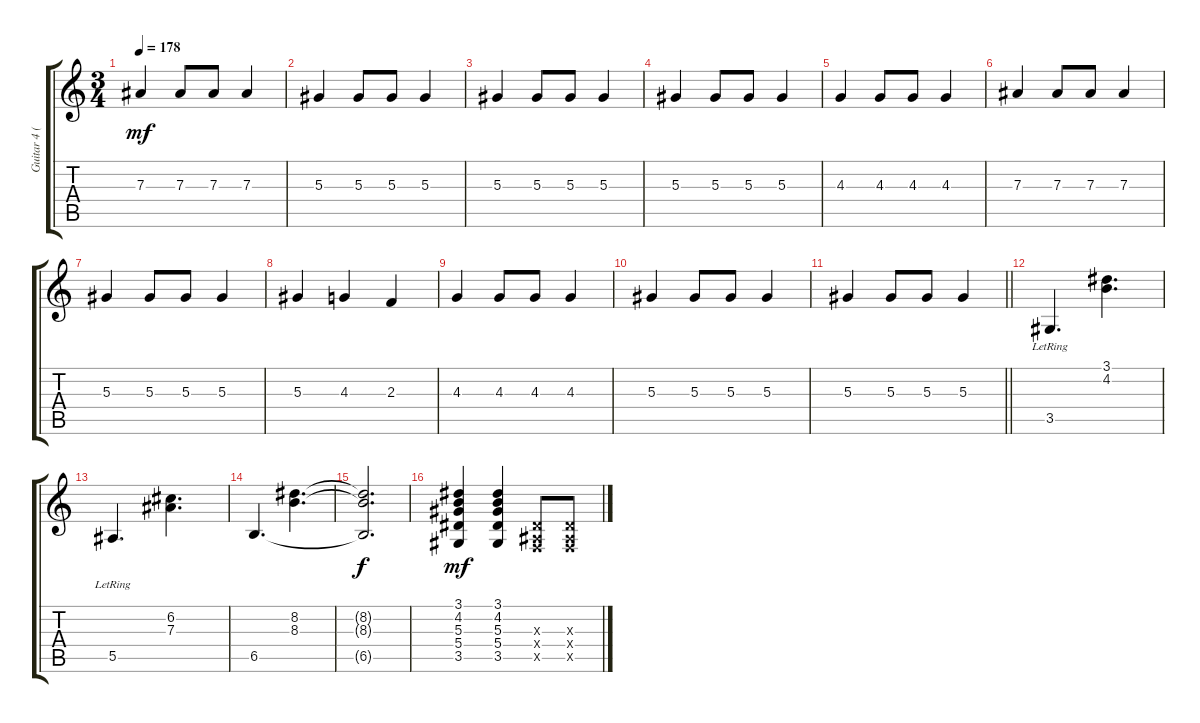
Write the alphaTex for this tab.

\track ("Guitar 4 (Rhytm)" "Guitar 4 (") {instrument distortionguitar}
\staff {score tabs}
\tuning (C4 G3 Eb3 Bb2 F2 C2) {hide}
\ts (3 4)
\tempo 178
\clef g2
\ks c
7.3.4{dy mf} 7.3.8 7.3.8 7.3.4 |
5.3.4 5.3.8 5.3.8 5.3.4 |
5.3.4 5.3.8 5.3.8 5.3.4 |
5.3.4 5.3.8 5.3.8 5.3.4 |
4.3.4 4.3.8 4.3.8 4.3.4 |
7.3.4 7.3.8 7.3.8 7.3.4 |
5.3.4 5.3.8 5.3.8 5.3.4 |
5.3.4 4.3.4 2.3.4 |
4.3.4 4.3.8 4.3.8 4.3.4 |
5.3.4 5.3.8 5.3.8 5.3.4 |
\barLineRight lightlight
5.3.4 5.3.8 5.3.8 5.3.4 |
3.5{lr}.4{d volume 12 balance 2 instrument distortionguitar} (3.1 4.2).4{d} |
5.5{lr}.4{d} (6.2 7.3).4{d} |
6.5.4{d} (8.2 8.3).4{d} |
(8.2{t} 8.3{t} 6.5{t}).2{d dy f} |
(3.1 4.2 5.3 5.4 3.5).4{dy mf} (3.1 4.2 5.3 5.4 3.5).4 (0.3{x} 0.4{x} 0.5{x}).8 (0.3{x} 0.4{x} 0.5{x}).8
